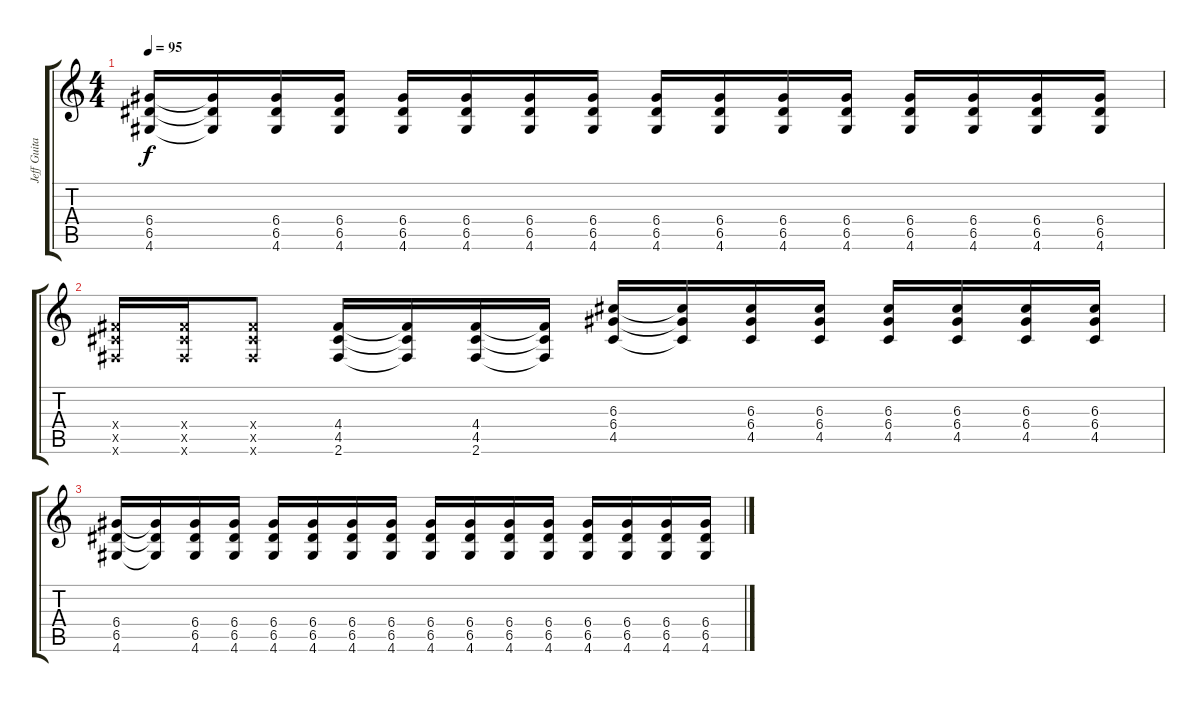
\track ("Jeff Guitarra 1" "Jeff Guita") {instrument overdrivenguitar}
\staff {score tabs}
\tuning (E4 B3 G3 D3 A2 E2) {hide}
\ts (4 4)
\tempo 95
\clef g2
\ks c
(6.4 6.5 4.6).16{dy f} (6.4{t} 6.5{t} 4.6{t}).16 (6.4 6.5 4.6).16 (6.4 6.5 4.6).16 (6.4 6.5 4.6).16 (6.4 6.5 4.6).16 (6.4 6.5 4.6).16 (6.4 6.5 4.6).16 (6.4 6.5 4.6).16 (6.4 6.5 4.6).16 (6.4 6.5 4.6).16 (6.4 6.5 4.6).16 (6.4 6.5 4.6).16 (6.4 6.5 4.6).16 (6.4 6.5 4.6).16 (6.4 6.5 4.6).16 |
(4.4{x} 4.5{x} 2.6{x}).16 (4.4{x} 4.5{x} 2.6{x}).16 (4.4{x} 4.5{x} 2.6{x}).8 (4.4 4.5 2.6).16 (4.4{t} 4.5{t} 2.6{t}).16 (4.4 4.5 2.6).16 (4.4{t} 4.5{t} 2.6{t}).16 (6.3 6.4 4.5).16 (6.3{t} 6.4{t} 4.5{t}).16 (6.3 6.4 4.5).16 (6.3 6.4 4.5).16 (6.3 6.4 4.5).16 (6.3 6.4 4.5).16 (6.3 6.4 4.5).16 (6.3 6.4 4.5).16 |
(6.4 6.5 4.6).16 (6.4{t} 6.5{t} 4.6{t}).16 (6.4 6.5 4.6).16 (6.4 6.5 4.6).16 (6.4 6.5 4.6).16 (6.4 6.5 4.6).16 (6.4 6.5 4.6).16 (6.4 6.5 4.6).16 (6.4 6.5 4.6).16 (6.4 6.5 4.6).16 (6.4 6.5 4.6).16 (6.4 6.5 4.6).16 (6.4 6.5 4.6).16 (6.4 6.5 4.6).16 (6.4 6.5 4.6).16 (6.4 6.5 4.6).16
